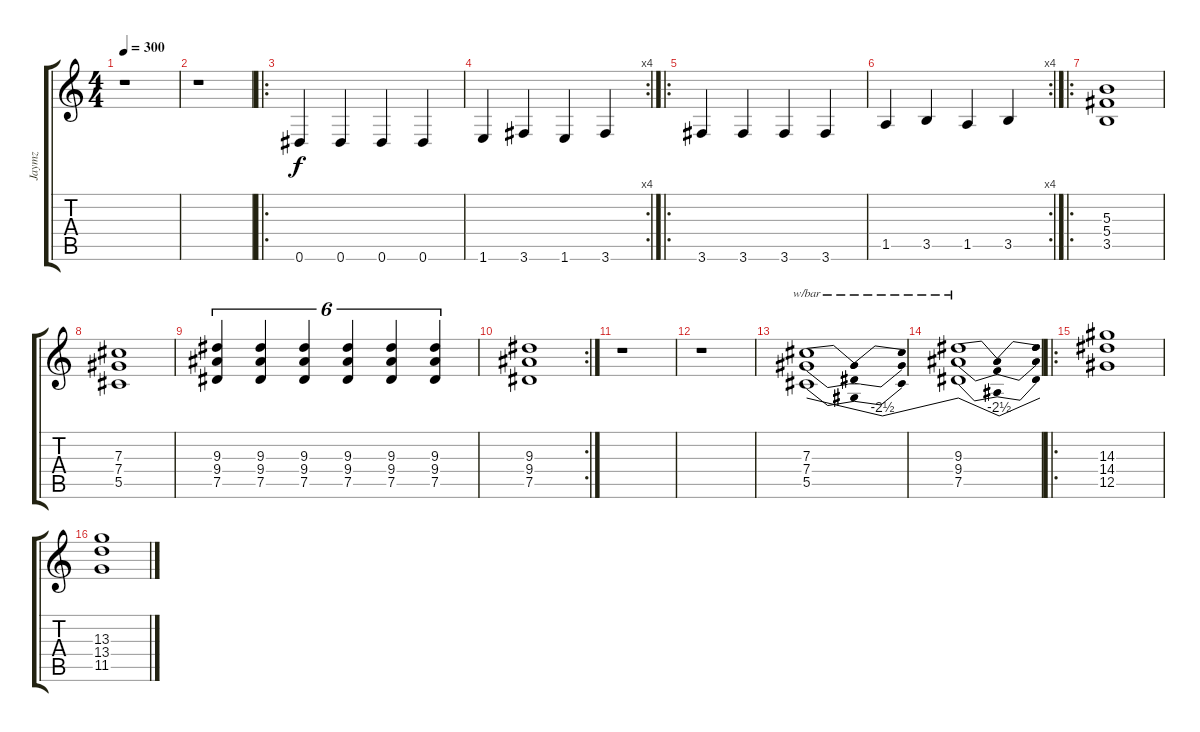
\track ("Jaymz" "Jaymz") {instrument overdrivenguitar}
\staff {score tabs}
\tuning (Eb4 Bb3 Gb3 Db3 Ab2 Eb2) {hide}
\ts (4 4)
\tempo 300
\clef g2
\ks c
r.1{dy f volume 16} |
r.1 |
\ro
0.6.4 0.6.4 0.6.4 0.6.4 |
\rc 4
1.6.4 3.6.4 1.6.4 3.6.4 |
\ro
3.6.4 3.6.4 3.6.4 3.6.4 |
\rc 4
1.5.4 3.5.4 1.5.4 3.5.4 |
\ro
(5.3 5.4 3.5).1 |
(7.3 7.4 5.5).1 |
(9.3 9.4 7.5).4{tu (6 4)} (9.3 9.4 7.5).4{tu (6 4)} (9.3 9.4 7.5).4{tu (6 4)} (9.3 9.4 7.5).4{tu (6 4)} (9.3 9.4 7.5).4{tu (6 4)} (9.3 9.4 7.5).4{tu (6 4)} |
\rc 2
(9.3 9.4 7.5).1 |
r.1 |
r.1 |
(7.3 7.4 5.5).1{tbe (dip default 0 0 30 -10 60 0)} |
(9.3 9.4 7.5).1{tbe (dip default 0 0 30 -10 60 0)} |
\ro
(14.3 14.4 12.5).1 |
(13.3{ss} 13.4{ss} 11.5{ss}).1
